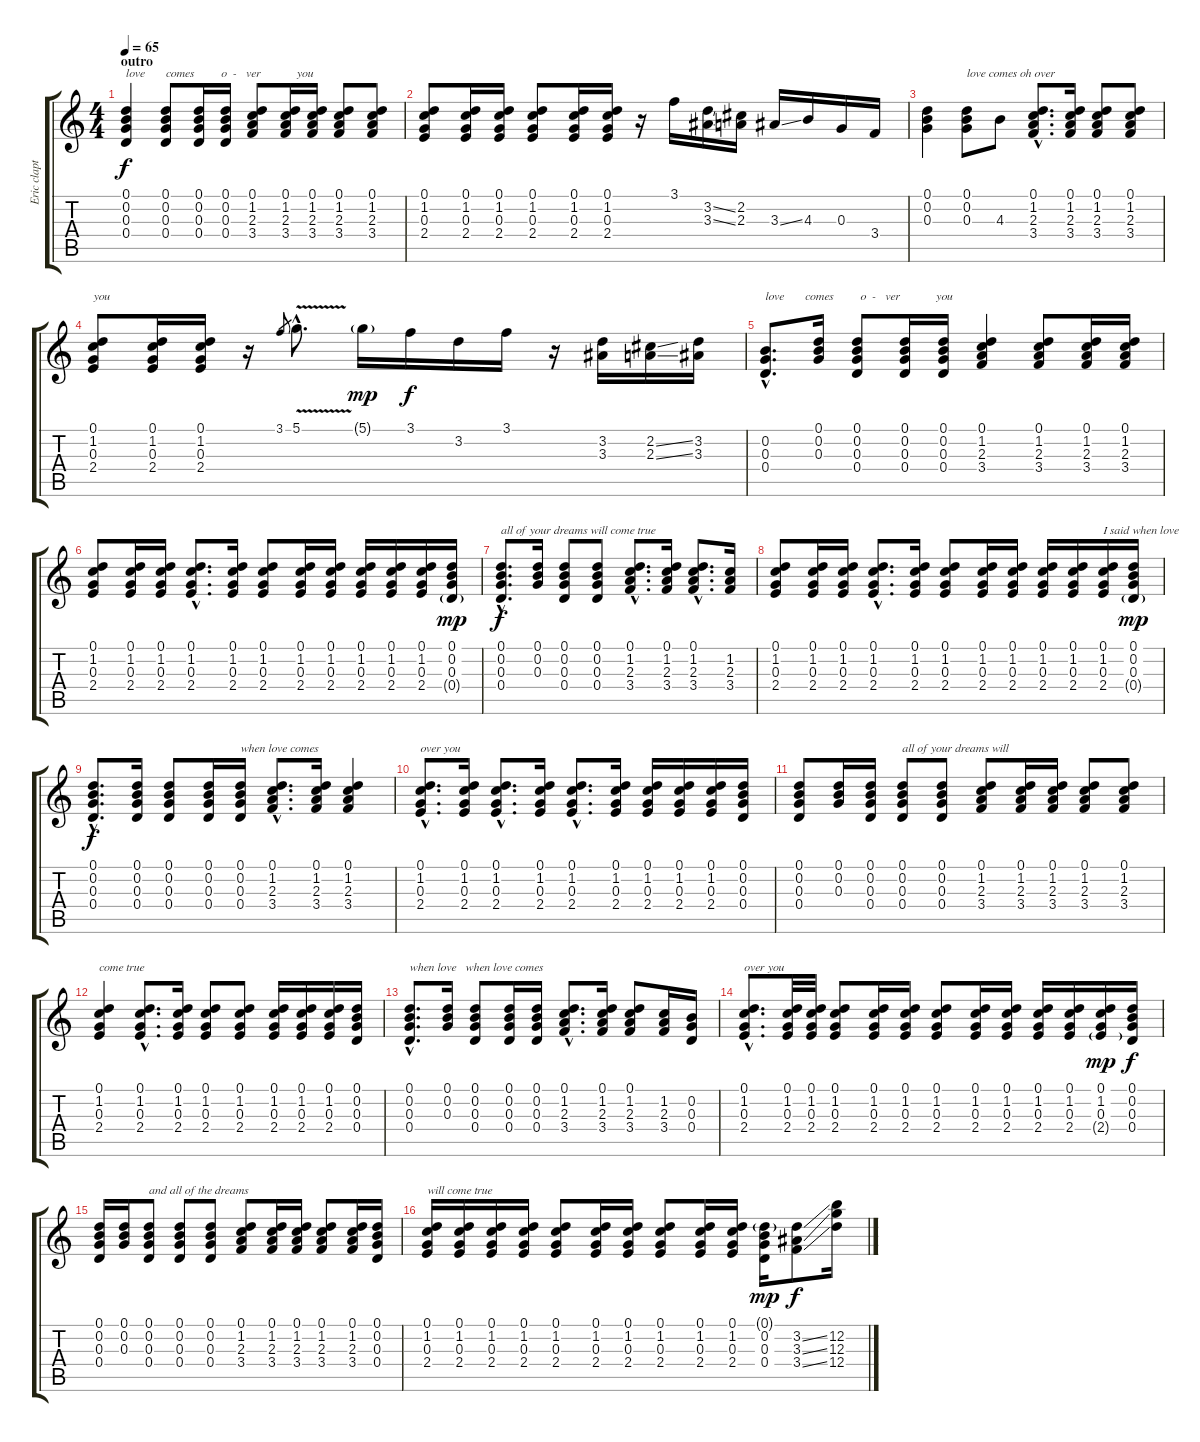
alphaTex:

\track ("Eric clapton" "Eric clapt") {instrument acousticguitarsteel}
\staff {score tabs}
\tuning (D4 B3 G3 D3 G2 D2) {hide}
\ts (4 4)
\section ("" "outro")
\tempo 65
\clef g2
\ks c
(0.1 0.2 0.3 0.4).4{txt "love       comes         o  -   ver            you" dy f} (0.1 0.2 0.3 0.4).8 (0.1 0.2 0.3 0.4).16 (0.1 0.2 0.3 0.4).16 (0.1 1.2 2.3 3.4).8 (0.1 1.2 2.3 3.4).16 (0.1 1.2 2.3 3.4).16 (0.1 1.2 2.3 3.4).8 (0.1 1.2 2.3 3.4).8 |
(0.1 1.2 0.3 2.4).8 (0.1 1.2 0.3 2.4).16 (0.1 1.2 0.3 2.4).16 (0.1 1.2 0.3 2.4).8 (0.1 1.2 0.3 2.4).16 (0.1 1.2 0.3 2.4).16 r.16 3.1.16 (3.2{ss} 3.3{ss}).16 (2.2 2.3).16 3.3{ss}.16 4.3.16 0.3.16 3.4.16 |
(0.1 0.2 0.3).4 (0.1 0.2 0.3).8{txt "love comes oh over "} 4.3.8 (0.1{hac} 1.2{hac} 2.3{hac} 3.4{hac}).8{d} (0.1 1.2 2.3 3.4).16 (0.1 1.2 2.3 3.4).8 (0.1 1.2 2.3 3.4).8 |
(0.1 1.2 0.3 2.4).8{txt "you"} (0.1 1.2 0.3 2.4).16 (0.1 1.2 0.3 2.4).16 r.16 3.1.8{gr} 5.1{v hac}.8{d} 5.1{g}.16{dy mp} 3.1.16{dy f} 3.2.16 3.1.16 r.16 (3.2 3.3).16 (2.2{ss} 2.3{ss}).16 (3.2 3.3).16 |
(0.2{hac} 0.3{hac} 0.4{hac}).8{d txt "love       comes         o  -   ver            you"} (0.1 0.2 0.3).16 (0.1 0.2 0.3 0.4).8 (0.1 0.2 0.3 0.4).16 (0.1 0.2 0.3 0.4).16 (0.1 1.2 2.3 3.4).4 (0.1 1.2 2.3 3.4).8 (0.1 1.2 2.3 3.4).16 (0.1 1.2 2.3 3.4).16 |
(0.1 1.2 0.3 2.4).8 (0.1 1.2 0.3 2.4).16 (0.1 1.2 0.3 2.4).16 (0.1{hac} 1.2{hac} 0.3{hac} 2.4{hac}).8{d} (0.1 1.2 0.3 2.4).16 (0.1 1.2 0.3 2.4).8 (0.1 1.2 0.3 2.4).16 (0.1 1.2 0.3 2.4).16 (0.1 1.2 0.3 2.4).16 (0.1 1.2 0.3 2.4).16 (0.1 1.2 0.3 2.4).16 (0.1 0.2 0.3 0.4{g}).16{dy mp} |
(0.1{hac} 0.2{hac} 0.3{hac} 0.4{hac}).8{d txt "all of your dreams will come true" dy f} (0.1 0.2 0.3).16 (0.1 0.2 0.3 0.4).8 (0.1 0.2 0.3 0.4).8 (0.1{hac} 1.2{hac} 2.3{hac} 3.4{hac}).8{d} (0.1 1.2 2.3 3.4).16 (0.1{hac} 1.2{hac} 2.3{hac} 3.4{hac}).8{d} (1.2 2.3 3.4).16 |
(0.1 1.2 0.3 2.4).8 (0.1 1.2 0.3 2.4).16 (0.1 1.2 0.3 2.4).16 (0.1{hac} 1.2{hac} 0.3{hac} 2.4{hac}).8{d} (0.1 1.2 0.3 2.4).16 (0.1 1.2 0.3 2.4).8 (0.1 1.2 0.3 2.4).16 (0.1 1.2 0.3 2.4).16 (0.1 1.2 0.3 2.4).16 (0.1 1.2 0.3 2.4).16 (0.1 1.2 0.3 2.4).16{txt "I said when love"} (0.1 0.2 0.3 0.4{g}).16{dy mp} |
(0.1{hac} 0.2{hac} 0.3{hac} 0.4{hac}).8{d dy f} (0.1 0.2 0.3 0.4).16 (0.1 0.2 0.3 0.4).8 (0.1 0.2 0.3 0.4).16 (0.1 0.2 0.3 0.4).16{txt "when love comes "} (0.1{hac} 1.2{hac} 2.3{hac} 3.4{hac}).8{d} (0.1 1.2 2.3 3.4).16 (0.1 1.2 2.3 3.4).4 |
(0.1{hac} 1.2{hac} 0.3{hac} 2.4{hac}).8{d txt "over you"} (0.1 1.2 0.3 2.4).16 (0.1{hac} 1.2{hac} 0.3{hac} 2.4{hac}).8{d} (0.1 1.2 0.3 2.4).16 (0.1{hac} 1.2{hac} 0.3{hac} 2.4{hac}).8{d} (0.1 1.2 0.3 2.4).16 (0.1 1.2 0.3 2.4).16 (0.1 1.2 0.3 2.4).16 (0.1 1.2 0.3 2.4).16 (0.1 0.2 0.3 0.4).16 |
(0.1 0.2 0.3 0.4).8 (0.1 0.2 0.3).16 (0.1 0.2 0.3 0.4).16 (0.1 0.2 0.3 0.4).8{txt "all of your dreams will "} (0.1 0.2 0.3 0.4).8 (0.1 1.2 2.3 3.4).8 (0.1 1.2 2.3 3.4).16 (0.1 1.2 2.3 3.4).16 (0.1 1.2 2.3 3.4).8 (0.1 1.2 2.3 3.4).8 |
(0.1 1.2 0.3 2.4).4{txt "come true"} (0.1{hac} 1.2{hac} 0.3{hac} 2.4{hac}).8{d} (0.1 1.2 0.3 2.4).16 (0.1 1.2 0.3 2.4).8 (0.1 1.2 0.3 2.4).8 (0.1 1.2 0.3 2.4).16 (0.1 1.2 0.3 2.4).16 (0.1 1.2 0.3 2.4).16 (0.1 0.2 0.3 0.4).16 |
(0.1{hac} 0.2{hac} 0.3{hac} 0.4{hac}).8{d txt "when love   when love comes "} (0.1 0.2 0.3).16 (0.1 0.2 0.3 0.4).8 (0.1 0.2 0.3 0.4).16 (0.1 0.2 0.3 0.4).16 (0.1{hac} 1.2{hac} 2.3{hac} 3.4{hac}).8{d} (0.1 1.2 2.3 3.4).16 (0.1 1.2 2.3 3.4).8 (1.2 2.3 3.4).16 (0.2 0.3 0.4).16 |
(0.1{hac} 1.2{hac} 0.3{hac} 2.4{hac}).8{d txt "over you"} (0.1 1.2 0.3 2.4).32 (0.1 1.2 0.3 2.4).32 (0.1 1.2 0.3 2.4).8 (0.1 1.2 0.3 2.4).16 (0.1 1.2 0.3 2.4).16 (0.1 1.2 0.3 2.4).8 (0.1 1.2 0.3 2.4).16 (0.1 1.2 0.3 2.4).16 (0.1 1.2 0.3 2.4).16 (0.1 1.2 0.3 2.4).16 (0.1 1.2 0.3 2.4{g}).16{dy mp} (0.1 0.2 0.3 0.4).16{dy f} |
(0.1 0.2 0.3 0.4).16 (0.1 0.2 0.3).16 (0.1 0.2 0.3 0.4).8{txt "and all of the dreams"} (0.1 0.2 0.3 0.4).8 (0.1 0.2 0.3 0.4).8 (0.1 1.2 2.3 3.4).8 (0.1 1.2 2.3 3.4).16 (0.1 1.2 2.3 3.4).16 (0.1 1.2 2.3 3.4).8 (0.1 1.2 2.3 3.4).16 (0.1 0.2 0.3 0.4).16 |
(0.1 1.2 0.3 2.4).16{txt "will come true"} (0.1 1.2 0.3 2.4).16 (0.1 1.2 0.3 2.4).16 (0.1 1.2 0.3 2.4).16 (0.1 1.2 0.3 2.4).8 (0.1 1.2 0.3 2.4).16 (0.1 1.2 0.3 2.4).16 (0.1 1.2 0.3 2.4).8 (0.1 1.2 0.3 2.4).16 (0.1 1.2 0.3 2.4).16 (0.1{g} 0.2 0.3 0.4).16{dy mp} (3.2{ss} 3.3{ss} 3.4{ss}).8{dy f} (12.2 12.3 12.4).16
